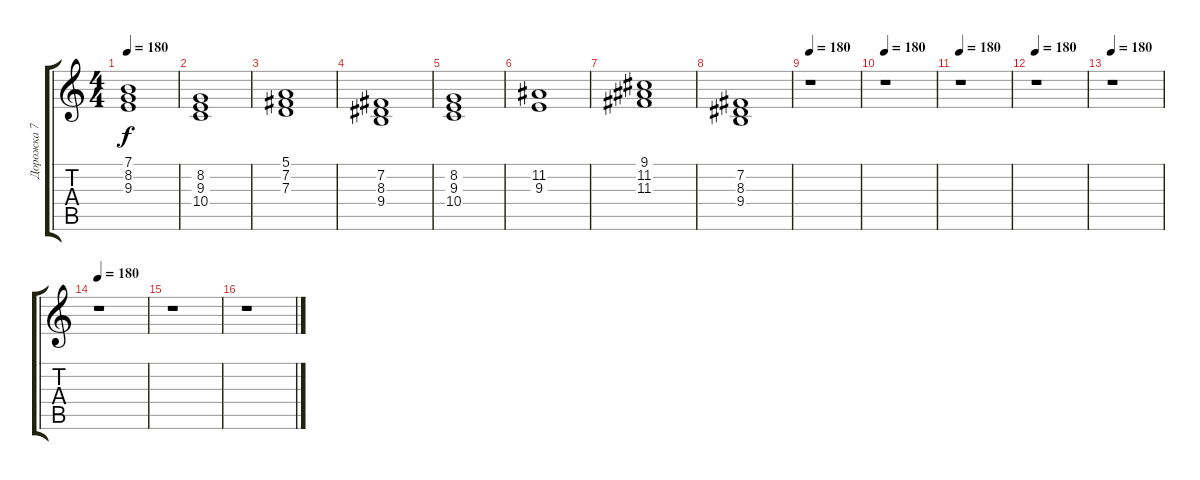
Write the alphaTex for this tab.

\track ("Дорожка 7" "Дорожка 7") {instrument choiraahs}
\staff {score tabs}
\tuning (E4 B3 G3 D3 A2 E2) {hide}
\ts (4 4)
\tempo 180
\clef g2
\ks c
(7.1 8.2 9.3).1{dy f} |
(8.2 9.3 10.4).1 |
(5.1 7.2 7.3).1 |
(7.2 8.3 9.4).1 |
(8.2 9.3 10.4).1 |
(11.2 9.3).1 |
(9.1 11.2 11.3).1 |
(7.2 8.3 9.4).1 |
\tempo 180
r.1 |
\tempo 180
r.1 |
\tempo 180
r.1 |
\tempo 180
r.1 |
\tempo 180
r.1 |
\tempo 180
r.1 |
r.1 |
r.1
